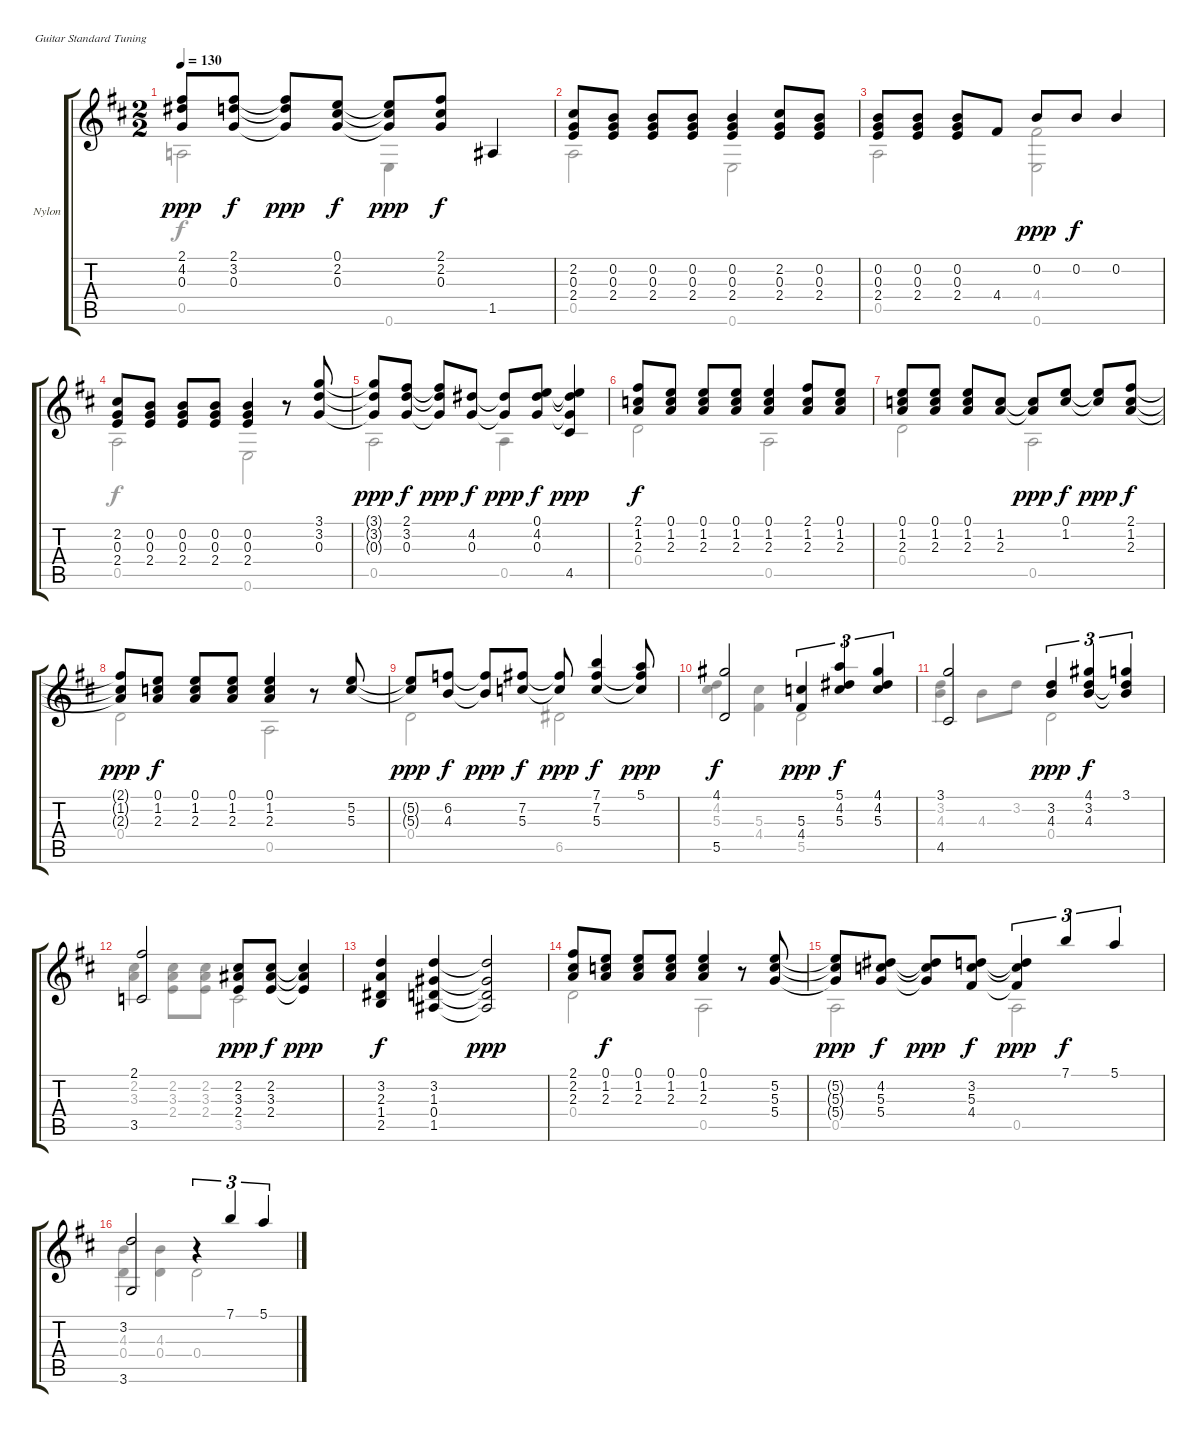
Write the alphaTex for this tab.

\bracketExtendMode groupsimilarinstruments
\firstSystemTrackNameOrientation horizontal
\otherSystemsTrackNameOrientation horizontal
\track ("Nylon" "Nylon") {instrument acousticguitarnylon}
\staff {score tabs}
\tuning (E4 B3 G3 D3 A2 E2)
\voice
\ts (2 2)
\tempo 130
\clef g2
\ks d
(2.1{t} 4.2{t} 0.3{t}).8{dy ppp} (2.1 3.2 0.3).8{dy f} (2.1{t} 3.2{t} 0.3{t}).8{dy ppp} (0.1 2.2 0.3).8{dy f} (0.1{t} 2.2{t} 0.3{t}).8{dy ppp} (2.1 2.2 0.3).8{dy f} 1.5.4 |
(2.2 0.3 2.4).8 (0.2 0.3 2.4).8 (0.2 0.3 2.4).8 (0.2 0.3 2.4).8 (0.2 0.3 2.4).4 (2.2 0.3 2.4).8 (0.2 0.3 2.4).8 |
(0.2 0.3 2.4).8 (0.2 0.3 2.4).8 (0.2 0.3 2.4).8 4.4.8 0.2.8{dy ppp} 0.2.8{dy f} 0.2.4 |
(2.2 0.3 2.4).8 (0.2 0.3 2.4).8 (0.2 0.3 2.4).8 (0.2 0.3 2.4).8 (0.2 0.3 2.4).4 r.8 (3.1 3.2 0.3).8 |
(3.1{t} 3.2{t} 0.3{t}).8{dy ppp} (2.1 3.2 0.3).8{dy f} (2.1{t} 3.2{t} 0.3{t}).8{dy ppp} (4.2 0.3).8{dy f} (4.2{t} 0.3{t}).8{dy ppp} (0.1 4.2 0.3).8{dy f} (0.1{t} 4.2{t} 0.3{t} 4.5).4{dy ppp} |
(2.1 1.2 2.3).8{dy f} (0.1 1.2 2.3).8 (0.1 1.2 2.3).8 (0.1 1.2 2.3).8 (0.1 1.2 2.3).4 (2.1 1.2 2.3).8 (0.1 1.2 2.3).8 |
(0.1 1.2 2.3).8 (0.1 1.2 2.3).8 (0.1 1.2 2.3).8 (1.2 2.3).8 (1.2{t} 2.3{t}).8{dy ppp} (0.1 1.2).8{dy f} (0.1{t} 1.2{t}).8{dy ppp} (2.1 1.2 2.3).8{dy f} |
(2.1{t} 1.2{t} 2.3{t}).8{dy ppp} (0.1 1.2 2.3).8{dy f} (0.1 1.2 2.3).8 (0.1 1.2 2.3).8 (0.1 1.2 2.3).4 r.8 (5.2 5.3).8 |
(5.2{t} 5.3{t}).8{dy ppp} (6.2 4.3).8{dy f} (6.2{t} 4.3{t}).8{dy ppp} (7.2 5.3).8{dy f} (7.2{t} 5.3{t}).8{dy ppp} (7.1 7.2 5.3).4{dy f} (5.1 7.2{t} 5.3{t}).8{dy ppp} |
(4.1 5.5).2{dy f} (5.3 4.4).4{tu (3 2) dy ppp} (5.1 4.2 5.3).4{tu (3 2) dy f} (4.1 4.2 5.3).4{tu (3 2)} |
(3.1 4.5).2 (3.2 4.3).4{tu (3 2) dy ppp} (4.1 3.2 4.3).4{tu (3 2) dy f} (3.1 3.2{t} 4.3{t}).4{tu (3 2)} |
(2.1 3.5).2 (2.2 3.3 2.4).8{dy ppp} (2.2 3.3 2.4).8{dy f} (2.2{t} 3.3{t} 2.4{t}).4{dy ppp} |
(3.2 2.3 1.4 2.5).4{dy f} (3.2 1.3 0.4 1.5).4 (3.2{t} 1.3{t} 0.4{t} 1.5{t}).2{dy ppp} |
(2.1 2.2 2.3).8 (0.1 1.2 2.3).8{dy f} (0.1 1.2 2.3).8 (0.1 1.2 2.3).8 (0.1 1.2 2.3).4 r.8 (5.2 5.3 5.4).8 |
(5.2{t} 5.3{t} 5.4{t}).8{dy ppp} (4.2 5.3 5.4).8{dy f} (4.2{t} 5.3{t} 5.4{t}).8{dy ppp} (3.2 5.3 4.4).8{dy f} (3.2{t} 5.3{t} 4.4{t}).4{tu (3 2) dy ppp} 7.1.4{tu (3 2) dy f} 5.1.4{tu (3 2)} |
(3.2 3.6).2 r.4{tu (3 2)} 7.1.4{tu (3 2)} 5.1.4{tu (3 2)}
\voice
\clef g2
\ottava regular
\simile none
\ks d
0.5.2{dy f} 0.6.4 |
0.5.2 0.6.2 |
0.5.2 (4.4 0.6).2{dy ppp} |
0.5.2{dy f} 0.6.2 |
0.5.2 0.5.4 |
0.4.2 0.5.2 |
0.4.2 0.5.2 |
0.4.2 0.5.2 |
0.4.2 6.5.2 |
(4.2 5.3).4 (5.3 4.4).4 5.5.2 |
(3.2 4.3).4 4.3.8 3.2.8 0.4.2 |
(2.2 3.3).4 (2.2 3.3 2.4).8 (2.2 3.3 2.4).8 3.5.2 |
|
0.4.2 0.5.2 |
0.5.2 0.5.2 |
(4.3 0.4).4 (4.3 0.4).4 0.4.2
